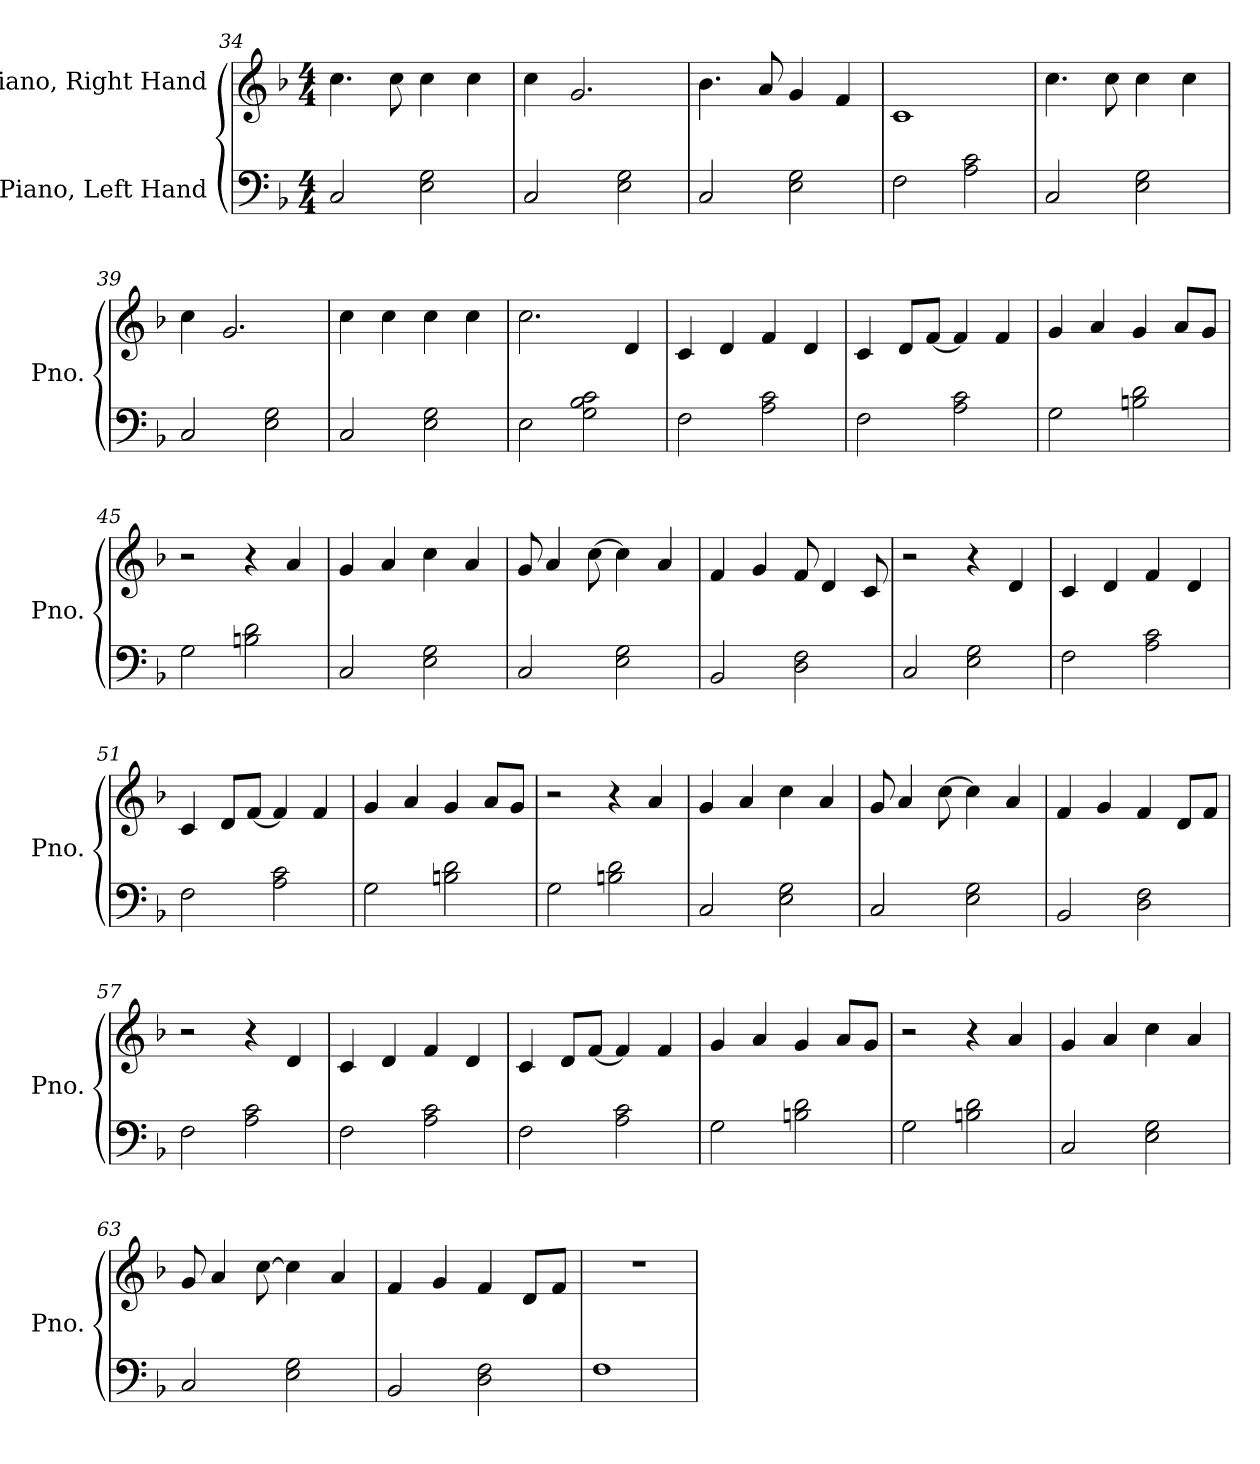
**kern	**kern
*part2	*part1
*staff2	*staff1
*I"Piano, Left Hand	*I"Piano, Right Hand
*I'Pno.	*I'Pno.
*clefF4	*clefG2
*k[b-]	*k[b-]
*M4/4	*M4/4
=34	=34
2C/	4.cc\
.	8cc\
2E\ 2G\	4cc\
.	4cc\
=35	=35
2C/	4cc\
.	2.g/
2E\ 2G\	.
=36	=36
2C/	4.b-\
.	8a/
2E\ 2G\	4g/
.	4f/
=37	=37
2F\	1c
2A\ 2c\	.
=38	=38
2C/	4.cc\
.	8cc\
2E\ 2G\	4cc\
.	4cc\
=39	=39
2C/	4cc\
.	2.g/
2E\ 2G\	.
!!LO:LB:g=z
=40	=40
2C/	4cc\
.	4cc\
2E\ 2G\	4cc\
.	4cc\
=41	=41
2E\	2.cc\
2G\ 2B-\ 2c\	.
.	4d/
=42	=42
2F\	4c/
.	4d/
2A\ 2c\	4f/
.	4d/
=43	=43
2F\	4c/
.	8d/L
.	[8f/J
2A\ 2c\	4f/]
.	4f/
=44	=44
2G\	4g/
.	4a/
2Bn\ 2d\	4g/
.	8a/L
.	8g/J
=45	=45
2G\	2r
2Bn\ 2d\	4r
.	4a/
=46	=46
2C/	4g/
.	4a/
2E\ 2G\	4cc\
.	4a/
=47	=47
2C/	8g/
.	4a/
.	[8cc\
2E\ 2G\	4cc\]
.	4a/
!!LO:PB:g=z
=48	=48
2BB-/	4f/
.	4g/
2D\ 2F\	8f/
.	4d/
.	8c/
=49	=49
2C/	2r
2E\ 2G\	4r
.	4d/
=50	=50
2F\	4c/
.	4d/
2A\ 2c\	4f/
.	4d/
=51	=51
2F\	4c/
.	8d/L
.	[8f/J
2A\ 2c\	4f/]
.	4f/
=52	=52
2G\	4g/
.	4a/
2Bn\ 2d\	4g/
.	8a/L
.	8g/J
=53	=53
2G\	2r
2Bn\ 2d\	4r
.	4a/
=54	=54
2C/	4g/
.	4a/
2E\ 2G\	4cc\
.	4a/
=55	=55
2C/	8g/
.	4a/
.	[8cc\
2E\ 2G\	4cc\]
.	4a/
!!LO:LB:g=z
=56	=56
2BB-/	4f/
.	4g/
2D\ 2F\	4f/
.	8d/L
.	8f/J
=57	=57
2F\	2r
2A\ 2c\	4r
.	4d/
=58	=58
2F\	4c/
.	4d/
2A\ 2c\	4f/
.	4d/
=59	=59
2F\	4c/
.	8d/L
.	[8f/J
2A\ 2c\	4f/]
.	4f/
=60	=60
2G\	4g/
.	4a/
2Bn\ 2d\	4g/
.	8a/L
.	8g/J
=61	=61
2G\	2r
2Bn\ 2d\	4r
.	4a/
=62	=62
2C/	4g/
.	4a/
2E\ 2G\	4cc\
.	4a/
=63	=63
2C/	8g/
.	4a/
.	[8cc\
2E\ 2G\	4cc\]
.	4a/
!!LO:LB:g=z
=64	=64
2BB-/	4f/
.	4g/
2D\ 2F\	4f/
.	8d/L
.	8f/J
=65	=65
1F	1r
=	=
*-	*-
